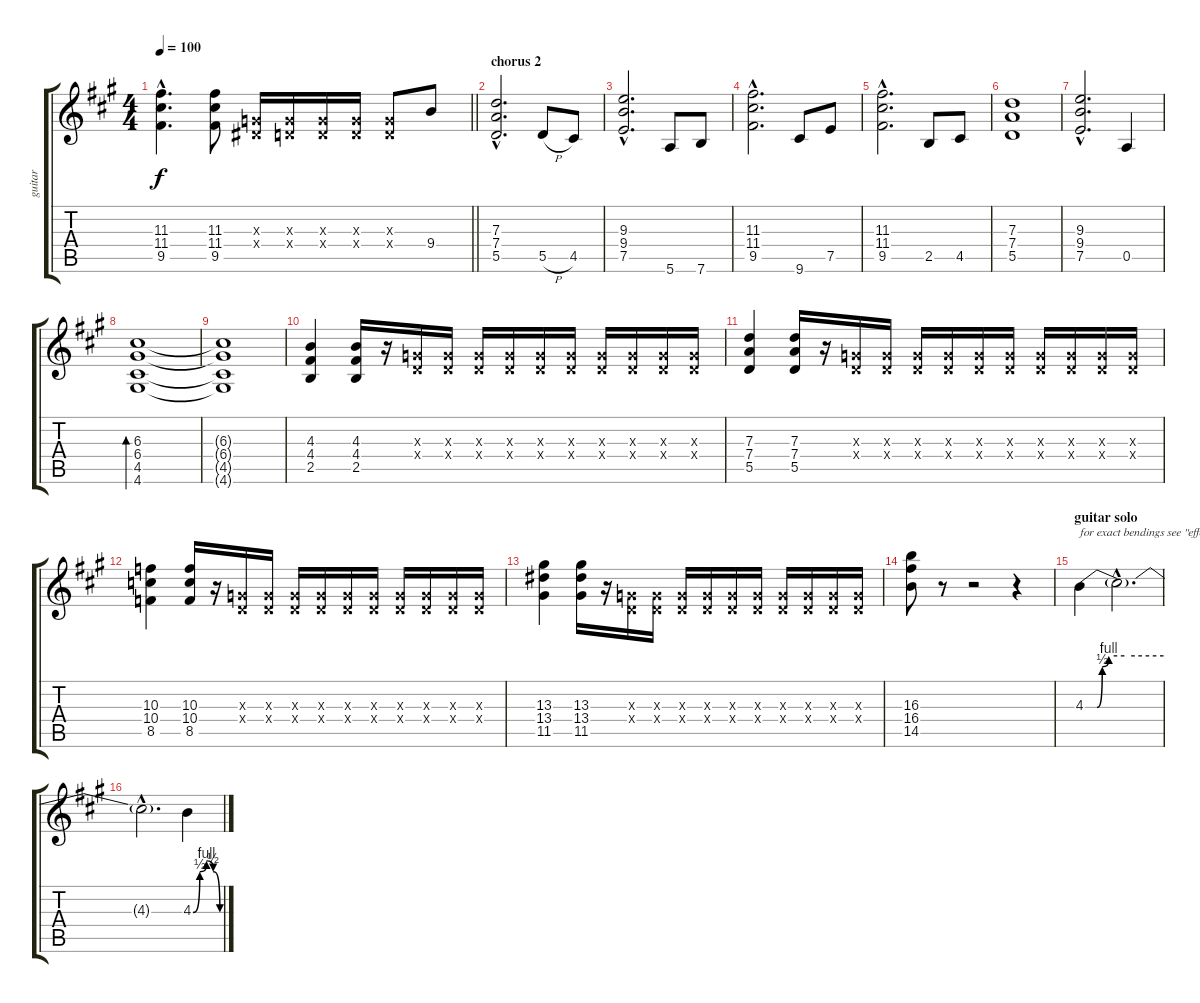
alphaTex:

\track ("guitar" "guitar") {instrument distortionguitar}
\staff {score tabs}
\tuning (E4 B3 G3 D3 A2 E2) {hide}
\ts (4 4)
\tempo 100
\clef g2
\barLineRight lightlight
\ks a
(11.3{hac} 11.4{hac} 9.5{hac}).4{d dy f} (11.3 11.4 9.5).8 (0.3{x} 1.4{x}).16 (0.3{x} 0.4{x}).16 (0.3{x} 0.4{x}).16 (0.3{x} 0.4{x}).16 (0.3{x} 0.4{x}).8 9.4.8 |
\section ("" "chorus 2")
(7.3{hac} 7.4{hac} 5.5{hac}).2{d} 5.5{h}.8 4.5.8 |
(9.3{hac} 9.4{hac} 7.5{hac}).2{d} 5.6.8 7.6.8 |
(11.3{hac} 11.4{hac} 9.5{hac}).2{d} 9.6.8 7.5.8 |
(11.3{hac} 11.4{hac} 9.5{hac}).2{d} 2.5.8 4.5.8 |
(7.3 7.4 5.5).1 |
(9.3{hac} 9.4{hac} 7.5{hac}).2{d} 0.5.4 |
(6.3 6.4 4.5 4.6).1{bd 30} |
(6.3{t} 6.4{t} 4.5{t} 4.6{t}).1 |
(4.3 4.4 2.5).4 (4.3 4.4 2.5).16 r.16 (0.3{x} 0.4{x}).16 (0.3{x} 0.4{x}).16 (0.3{x} 0.4{x}).16 (0.3{x} 0.4{x}).16 (0.3{x} 0.4{x}).16 (0.3{x} 0.4{x}).16 (0.3{x} 0.4{x}).16 (0.3{x} 0.4{x}).16 (0.3{x} 0.4{x}).16 (0.3{x} 0.4{x}).16 |
(7.3 7.4 5.5).4 (7.3 7.4 5.5).16 r.16 (0.3{x} 0.4{x}).16 (0.3{x} 0.4{x}).16 (0.3{x} 0.4{x}).16 (0.3{x} 0.4{x}).16 (0.3{x} 0.4{x}).16 (0.3{x} 0.4{x}).16 (0.3{x} 0.4{x}).16 (0.3{x} 0.4{x}).16 (0.3{x} 0.4{x}).16 (0.3{x} 0.4{x}).16 |
(10.3 10.4 8.5).4 (10.3 10.4 8.5).16 r.16 (0.3{x} 0.4{x}).16 (0.3{x} 0.4{x}).16 (0.3{x} 0.4{x}).16 (0.3{x} 0.4{x}).16 (0.3{x} 0.4{x}).16 (0.3{x} 0.4{x}).16 (0.3{x} 0.4{x}).16 (0.3{x} 0.4{x}).16 (0.3{x} 0.4{x}).16 (0.3{x} 0.4{x}).16 |
(13.3 13.4 11.5).4 (13.3 13.4 11.5).16 r.16 (0.3{x} 0.4{x}).16 (0.3{x} 0.4{x}).16 (0.3{x} 0.4{x}).16 (0.3{x} 0.4{x}).16 (0.3{x} 0.4{x}).16 (0.3{x} 0.4{x}).16 (0.3{x} 0.4{x}).16 (0.3{x} 0.4{x}).16 (0.3{x} 0.4{x}).16 (0.3{x} 0.4{x}).16 |
(16.3 16.4 14.5).8 r.8 r.2 r.4 |
\section ("" "guitar solo")
4.3{be (custom 0 0 9 0 13 2 18 4 30 4 60 4)}.4{txt "for exact bendings see \"effects\"" volume 11} 4.3{hac t}.2{d} |
4.3{hac t}.2{d} 4.3{be (custom 0 0 15 2 30 4 45 2 60 0)}.4
